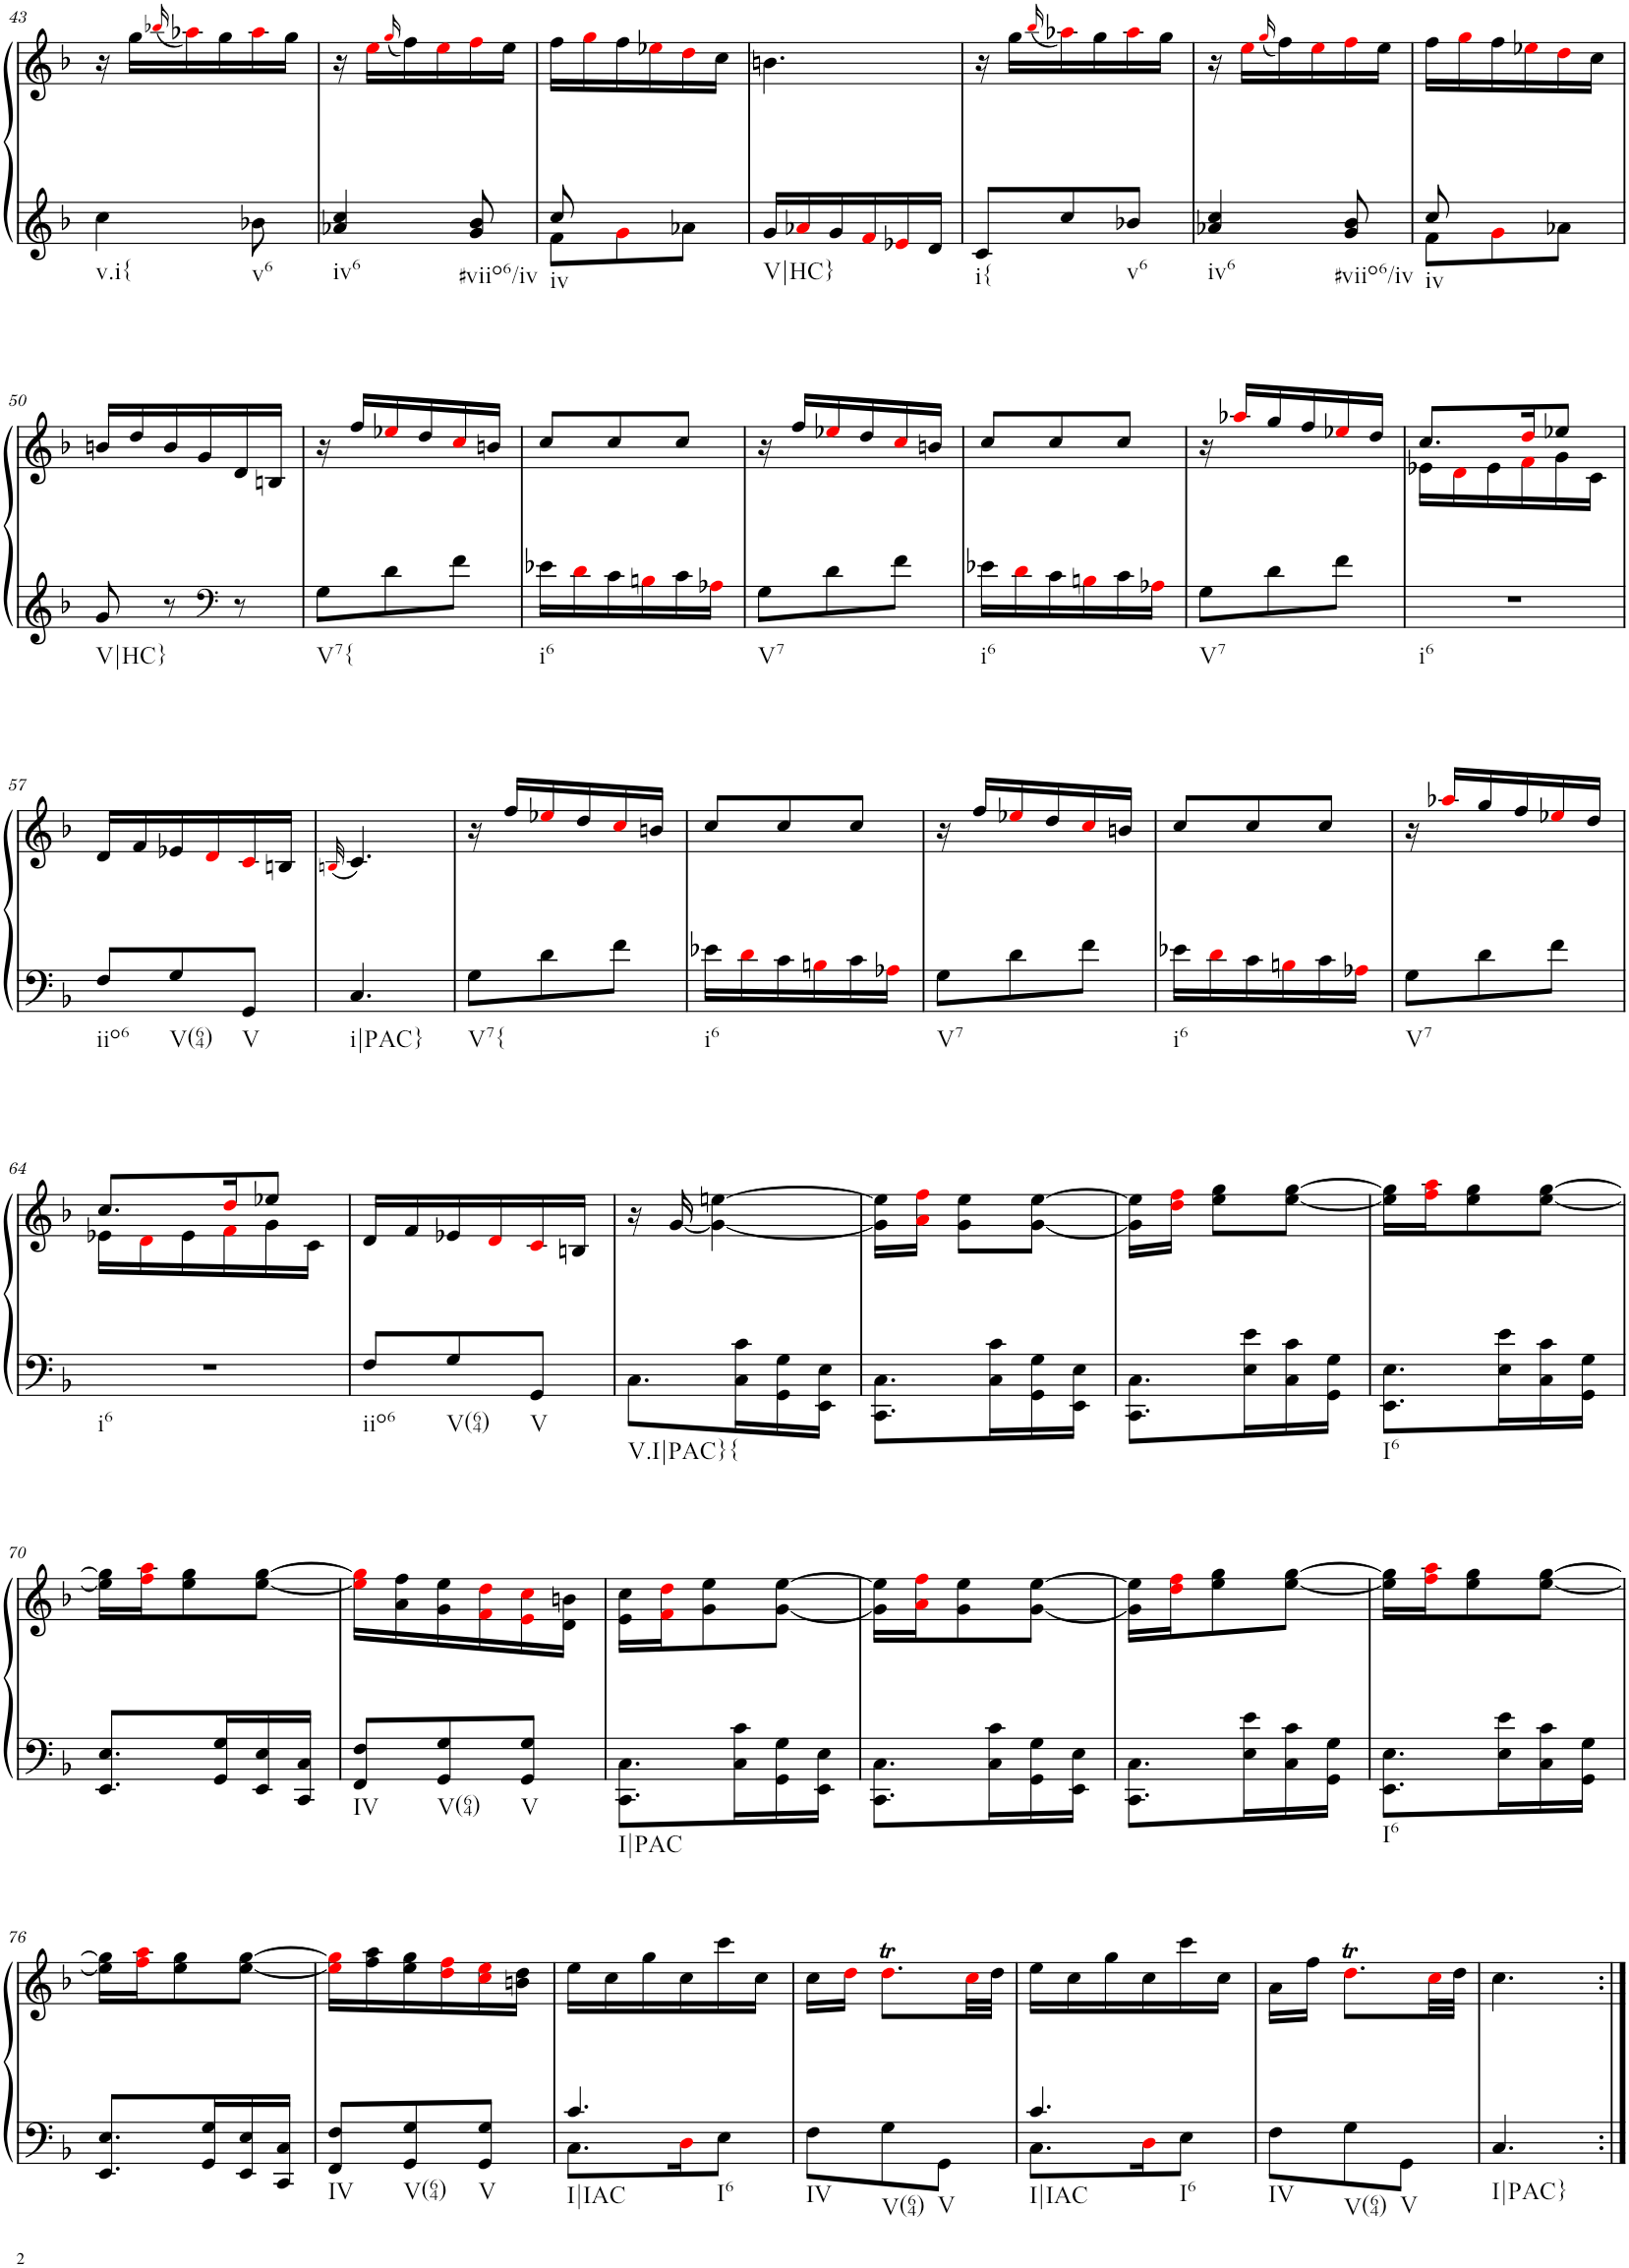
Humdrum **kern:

**kern	**kern
*part1	*part1
*staff2	*staff1
*I"Piano	*
*I'Pno.	*
!!LO:PB:g=z
*clefG2	*clefG2
*k[b-]	*k[b-]
*M3/8	*M3/8
=43	=43
!LO:TX:b:t=v.i{	!
4cc\	16r
.	16gg\LL
.	(16qbb-Xi/
.	16aa-Xi\)
.	16gg\
!LO:TX:b:t=v6	!
8b-X\	16aa-i\
.	16gg\JJ
=44	=44
!LO:TX:b:t=iv6	!
4a-X/ 4cc/	16r
.	16eei\LL
.	(16qggi/
.	16ff\)
.	16eei\
!LO:TX:b:t=#viio6/iv	!
8g/ 8b-/	16ffi\
.	16ee\JJ
=45	=45
*^	*
!LO:TX:b:t=iv	!	!
8cc/	8f\L	16ff\LL
.	.	16ggi\
4ryy	8gi\	16ff\
.	.	16ee-Xi\
.	8a-X\J	16ddi\
.	.	16cc\JJ
*v	*v	*
=46	=46
!LO:TX:b:t=V|HC}	!
16g/LL	4.bn\
16a-Xi/	.
16g/	.
16fi/	.
16e-Xi/	.
16d/JJ	.
=47	=47
!LO:TX:b:t=i{	!
8c/L	16r
.	16gg\LL
.	(16qbb-i/
8cc/	16aa-Xi\)
.	16gg\
!LO:TX:b:t=v6	!
8b-X/J	16aa-i\
.	16gg\JJ
=48	=48
!LO:TX:b:t=iv6	!
4a-X/ 4cc/	16r
.	16eei\LL
.	(16qggi/
.	16ff\)
.	16eei\
!LO:TX:b:t=#viio6/iv	!
8g/ 8b-/	16ffi\
.	16ee\JJ
=49	=49
*^	*
!LO:TX:b:t=iv	!	!
8cc/	8f\L	16ff\LL
.	.	16ggi\
4ryy	8gi\	16ff\
.	.	16ee-Xi\
.	8a-X\J	16ddi\
.	.	16cc\JJ
*v	*v	*
!!LO:LB:g=z
=50	=50
!LO:TX:b:t=V|HC}	!
8g/	16bn/LL
.	16dd/
8r	16b/
.	16g/
*clefF4	*
8r	16d/
.	16Bn/JJ
=51	=51
!LO:TX:b:t=V7{	!
8G\L	16r
.	16ff/LL
8d\	16ee-Xi/
.	16dd/
8f\J	16cci/
.	16bn/JJ
=52	=52
!LO:TX:b:t=i6	!
16e-X\LL	8cc/L
16di\	.
16c\	8cc/
16Bni\	.
16c\	8cc/J
16A-Xi\JJ	.
=53	=53
!LO:TX:b:t=V7	!
8G\L	16r
.	16ff/LL
8d\	16ee-Xi/
.	16dd/
8f\J	16cci/
.	16bn/JJ
=54	=54
!LO:TX:b:t=i6	!
16e-X\LL	8cc/L
16di\	.
16c\	8cc/
16Bni\	.
16c\	8cc/J
16A-Xi\JJ	.
=55	=55
!LO:TX:b:t=V7	!
8G\L	16r
.	16aa-Xi/LL
8d\	16gg/
.	16ff/
8f\J	16ee-Xi/
.	16dd/JJ
=56	=56
*	*^
!LO:TX:b:t=i6	!	!
4.r	8.cc/L	16e-X\LL
.	.	16di\
.	.	16e-\
.	16ddi/K	16fi\
.	8ee-X/J	16g\
.	.	16c\JJ
!!LO:LB:g=z
=57	=57	=57
!LO:TX:b:t=iio6	!	!
*	*v	*v
8F/L	16d/LL
.	16f/
!LO:TX:b:t=V(64)	!
8G/	16e-X/
.	16di/
!LO:TX:b:t=V	!
8GG/J	16ci/
.	16Bn/JJ
=58	=58
.	(32qBni/
!LO:TX:b:t=i|PAC}	!
4.C/	4.c/)
=59	=59
!LO:TX:b:t=V7{	!
8G\L	16r
.	16ff/LL
8d\	16ee-Xi/
.	16dd/
8f\J	16cci/
.	16bn/JJ
=60	=60
!LO:TX:b:t=i6	!
16e-X\LL	8cc/L
16di\	.
16c\	8cc/
16Bni\	.
16c\	8cc/J
16A-Xi\JJ	.
=61	=61
!LO:TX:b:t=V7	!
8G\L	16r
.	16ff/LL
8d\	16ee-Xi/
.	16dd/
8f\J	16cci/
.	16bn/JJ
=62	=62
!LO:TX:b:t=i6	!
16e-X\LL	8cc/L
16di\	.
16c\	8cc/
16Bni\	.
16c\	8cc/J
16A-Xi\JJ	.
=63	=63
!LO:TX:b:t=V7	!
8G\L	16r
.	16aa-Xi/LL
8d\	16gg/
.	16ff/
8f\J	16ee-Xi/
.	16dd/JJ
!!LO:LB:g=z
=64	=64
*	*^
!LO:TX:b:t=i6	!	!
4.r	8.cc/L	16e-X\LL
.	.	16di\
.	.	16e-\
.	16ddi/K	16fi\
.	8ee-X/J	16g\
.	.	16c\JJ
=65	=65	=65
!LO:TX:b:t=iio6	!	!
*	*v	*v
8F/L	16d/LL
.	16f/
!LO:TX:b:t=V(64)	!
8G/	16e-X/
.	16di/
!LO:TX:b:t=V	!
8GG/J	16ci/
.	16Bn/JJ
=66	=66
!LO:TX:b:t=V.I|PAC}{	!
8.C\L	16r
.	[<16g/
.	4g\_ [4een\
16C\ 16c\L	.
16GG\ 16G\	.
16EE\ 16E\JJ	.
=67	=67
8.CC\ 8.C\L	16g\] 16ee\]LL
.	16ai\ 16ffi\JJ
.	8g\ 8ee\L
16C\ 16c\L	.
16GG\ 16G\	[8g\ [8ee\J
16EE\ 16E\JJ	.
=68	=68
8.CC\ 8.C\L	16g\] 16ee\]LL
.	16ddi\ 16ffi\JJ
.	8ee\ 8gg\L
16E\ 16e\L	.
16C\ 16c\	[8ee\ [8gg\J
16GG\ 16G\JJ	.
=69	=69
!LO:TX:b:t=I6	!
8.EE\ 8.E\L	16ee\] 16gg\]LL
.	16ffi\ 16aai\J
.	8ee\ 8gg\
16E\ 16e\L	.
16C\ 16c\	[8ee\ [8gg\J
16GG\ 16G\JJ	.
!!LO:LB:g=z
=70	=70
8.EE/ 8.E/L	16ee\] 16gg\]LL
.	16ffi\ 16aai\J
.	8ee\ 8gg\
16GG/ 16G/L	.
16EE/ 16E/	[8ee\ [8gg\J
16CC/ 16C/JJ	.
=71	=71
!LO:TX:b:t=IV	!
8FF/ 8F/L	16eei\] 16ggi\]LL
.	16a\ 16ff\
!LO:TX:b:t=V(64)	!
8GG/ 8G/	16g\ 16ee\
.	16fi\ 16ddi\
!LO:TX:b:t=V	!
8GG/ 8G/J	16ei\ 16cci\
.	16d\ 16bn\JJ
=72	=72
!LO:TX:b:t=I|PAC	!
8.CC\ 8.C\L	16e\ 16cc\LL
.	16fi\ 16ddi\J
.	8g\ 8ee\
16C\ 16c\L	.
16GG\ 16G\	[8g\ [8ee\J
16EE\ 16E\JJ	.
=73	=73
8.CC\ 8.C\L	16g\] 16ee\]LL
.	16ai\ 16ffi\J
.	8g\ 8ee\
16C\ 16c\L	.
16GG\ 16G\	[8g\ [8ee\J
16EE\ 16E\JJ	.
=74	=74
8.CC\ 8.C\L	16g\] 16ee\]LL
.	16ddi\ 16ffi\J
.	8ee\ 8gg\
16E\ 16e\L	.
16C\ 16c\	[8ee\ [8gg\J
16GG\ 16G\JJ	.
=75	=75
!LO:TX:b:t=I6	!
8.EE\ 8.E\L	16ee\] 16gg\]LL
.	16ffi\ 16aai\J
.	8ee\ 8gg\
16E\ 16e\L	.
16C\ 16c\	[8ee\ [8gg\J
16GG\ 16G\JJ	.
!!LO:LB:g=z
=76	=76
8.EE/ 8.E/L	16ee\] 16gg\]LL
.	16ffi\ 16aai\J
.	8ee\ 8gg\
16GG/ 16G/L	.
16EE/ 16E/	[8ee\ [8gg\J
16CC/ 16C/JJ	.
=77	=77
!LO:TX:b:t=IV	!
8FF/ 8F/L	16eei\] 16ggi\]LL
.	16ff\ 16aa\
!LO:TX:b:t=V(64)	!
8GG/ 8G/	16ee\ 16gg\
.	16ddi\ 16ffi\
!LO:TX:b:t=V	!
8GG/ 8G/J	16cci\ 16eei\
.	16bn\ 16dd\JJ
=78	=78
*^	*
!LO:TX:b:t=I|IAC	!	!
!LO:TX:b:t=I6	!	!
4.c/	8.C\L	16ee\LL
.	.	16cc\
.	.	16gg\
.	16Di\K	16cc\
.	8E\J	16ccc\
.	.	16cc\JJ
*v	*v	*
=79	=79
!LO:TX:b:t=IV	!
8F\L	16cc\LL
.	16ddi\JJ
!LO:TX:b:t=V(64)	!
8G\	8.ddTi\L
!LO:TX:b:t=V	!
8GG\J	.
.	32cci\LL
.	32dd\JJJ
=80	=80
*^	*
!LO:TX:b:t=I|IAC	!	!
!LO:TX:b:t=I6	!	!
4.c/	8.C\L	16ee\LL
.	.	16cc\
.	.	16gg\
.	16Di\K	16cc\
.	8E\J	16ccc\
.	.	16cc\JJ
*v	*v	*
=81	=81
!LO:TX:b:t=IV	!
8F\L	16a\LL
.	16ff\JJ
!LO:TX:b:t=V(64)	!
8G\	8.ddTi\L
!LO:TX:b:t=V	!
8GG\J	.
.	32cci\LL
.	32dd\JJJ
=82	=82
!LO:TX:b:t=I|PAC}	!
4.C/	4.cc\
=:|!	=:|!
*-	*-
